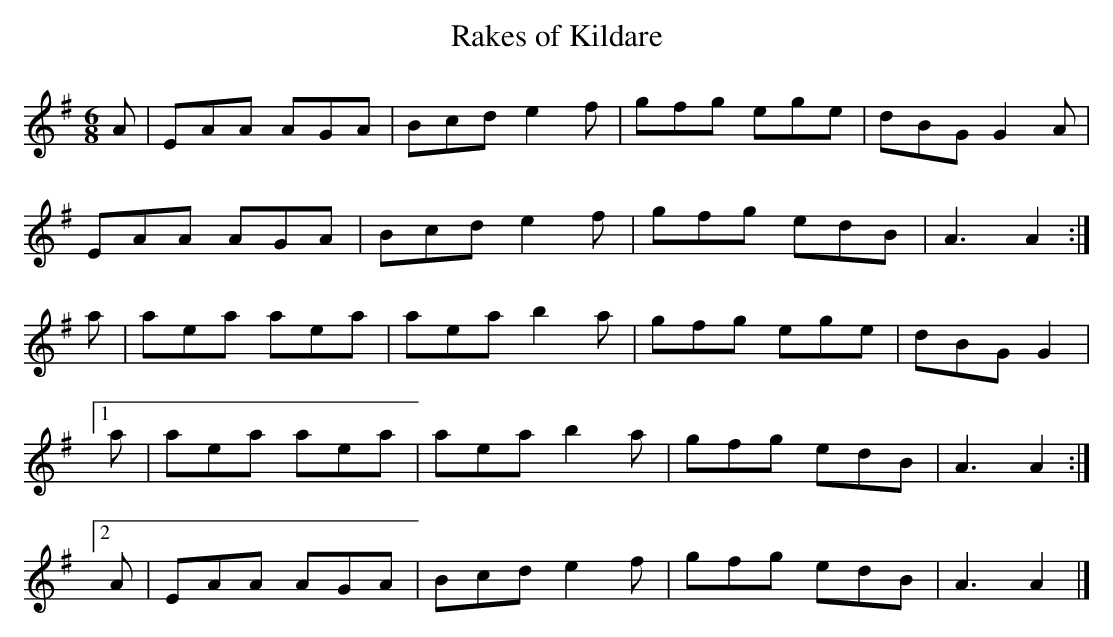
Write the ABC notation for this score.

X:1
T:Rakes of Kildare
M:6/8
L:1/8
K:A Dorian
A|EAA AGA|Bcd e2f|gfg ege|dBG G2A|!
EAA AGA|Bcd e2f|gfg edB|A3 A2:|!
a|aea aea|aea b2a|gfg ege|dBG G2|!
[1 a|aea aea|aea b2a|gfg edB|A3 A2:|!
[2 A|EAA AGA|Bcd e2f|gfg edB|A3 A2|]!
